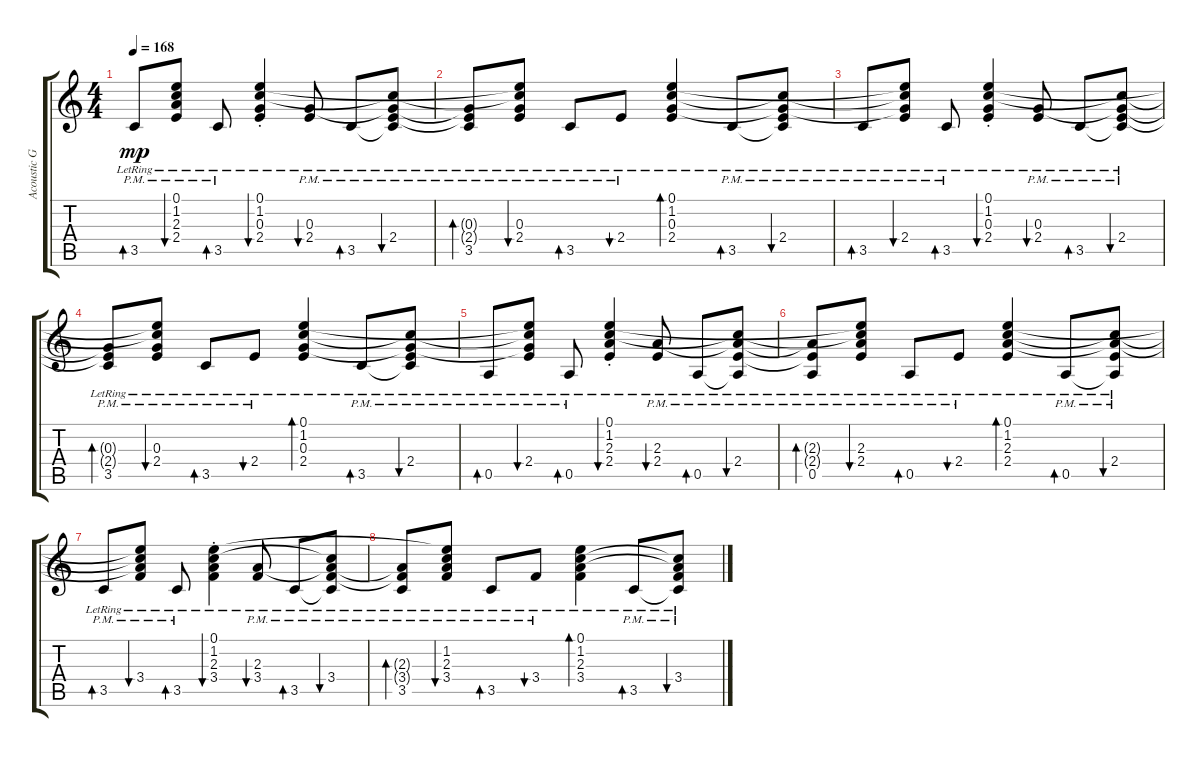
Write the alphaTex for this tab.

\track ("Acoustic Guitar" "Acoustic G") {instrument acousticguitarsteel}
\staff {score tabs}
\tuning (E4 B3 G3 D3 A2 E2) {hide}
\ts (4 4)
\tempo 168
\clef g2
\ks c
3.5{pm lr}.8{bd 60 dy mp} (0.1{t} 1.2{t} 2.3{t} 2.4{pm lr}).8{bu 60} 3.5{pm lr}.8{bd 60} (0.1{st lr} 1.2{st lr} 0.3{st lr} 2.4{st lr}).4{bu 60} (0.3{pm lr} 2.4{pm lr}).8{bu 60} 3.5{pm lr}.8{bd 60} (1.2{t} 0.3{t} 2.4{pm lr} 3.5{t}).8{bu 60} |
(0.3{t} 2.4{t} 3.5{pm lr}).8{bd 60} (0.1{t} 1.2{t} 0.3{pm lr} 2.4{pm lr}).8{bu 60} 3.5{pm lr}.8{bd 60} 2.4{pm lr}.8{bu 60} (0.1{lr} 1.2{lr} 0.3{lr} 2.4{lr}).4{bd 60} 3.5{pm lr}.8{bd 60} (1.2{t} 0.3{t} 2.4{pm lr} 3.5{t}).8{bu 60} |
3.5{pm lr}.8{bd 60} (0.1{t} 1.2{t} 0.3{t} 2.4{pm lr}).8{bu 60} 3.5{pm lr}.8{bd 60} (0.1{st lr} 1.2{st lr} 0.3{st lr} 2.4{st lr}).4{bu 60} (0.3{pm lr} 2.4{pm lr}).8{bu 60} 3.5{pm lr}.8{bd 60} (1.2{t} 0.3{t} 2.4{pm lr} 3.5{t}).8{bu 60} |
(0.3{t} 2.4{t} 3.5{pm lr}).8{bd 60} (0.1{t} 1.2{t} 0.3{pm lr} 2.4{pm lr}).8{bu 60} 3.5{pm lr}.8{bd 60} 2.4{pm lr}.8{bu 60} (0.1{lr} 1.2{lr} 0.3{lr} 2.4{lr}).4{bd 60} 3.5{pm lr}.8{bd 60} (1.2{t} 0.3{t} 2.4{pm lr} 3.5{t}).8{bu 60} |
0.5{pm lr}.8{bd 60} (0.1{t} 1.2{t} 0.3{t} 2.4{pm lr}).8{bu 60} 0.5{pm lr}.8{bd 60} (0.1{st lr} 1.2{st lr} 2.3{st lr} 2.4{st lr}).4{bu 60} (2.3{pm lr} 2.4{pm lr}).8{bu 60} 0.5{pm lr}.8{bd 60} (1.2{t} 2.3{t} 2.4{pm lr} 0.5{t}).8{bu 60} |
(2.3{t} 2.4{t} 0.5{pm lr}).8{bd 60} (0.1{t} 1.2{t} 2.3{pm lr} 2.4{pm lr}).8{bu 60} 0.5{pm lr}.8{bd 60} 2.4{pm lr}.8{bu 60} (0.1{lr} 1.2{lr} 2.3{lr} 2.4{lr}).4{bd 60} 0.5{pm lr}.8{bd 60} (1.2{t} 2.3{t} 2.4{pm lr} 0.5{t}).8{bu 60} |
3.5{pm lr}.8{bd 60} (0.1{t} 1.2{t} 2.3{t} 3.4{pm lr}).8{bu 60} 3.5{pm lr}.8{bd 60} (0.1{st lr} 1.2{st lr} 2.3{st lr} 3.4{st lr}).4{bu 60} (2.3{pm lr} 3.4{pm lr}).8{bu 60} 3.5{pm lr}.8{bd 60} (1.2{t} 2.3{t} 3.4{pm lr} 3.5{t}).8{bu 60} |
(2.3{t} 3.4{t} 3.5{pm lr}).8{bd 60} (0.1{t} 1.2{pm lr} 2.3{pm lr} 3.4{pm lr}).8{bu 60} 3.5{pm lr}.8{bd 60} 3.4{pm lr}.8{bu 60} (0.1{lr} 1.2{lr} 2.3{lr} 3.4{lr}).4{bd 60} 3.5{pm lr}.8{bd 60} (1.2{t} 2.3{t} 3.4{pm lr} 3.5{t}).8{bu 60}
